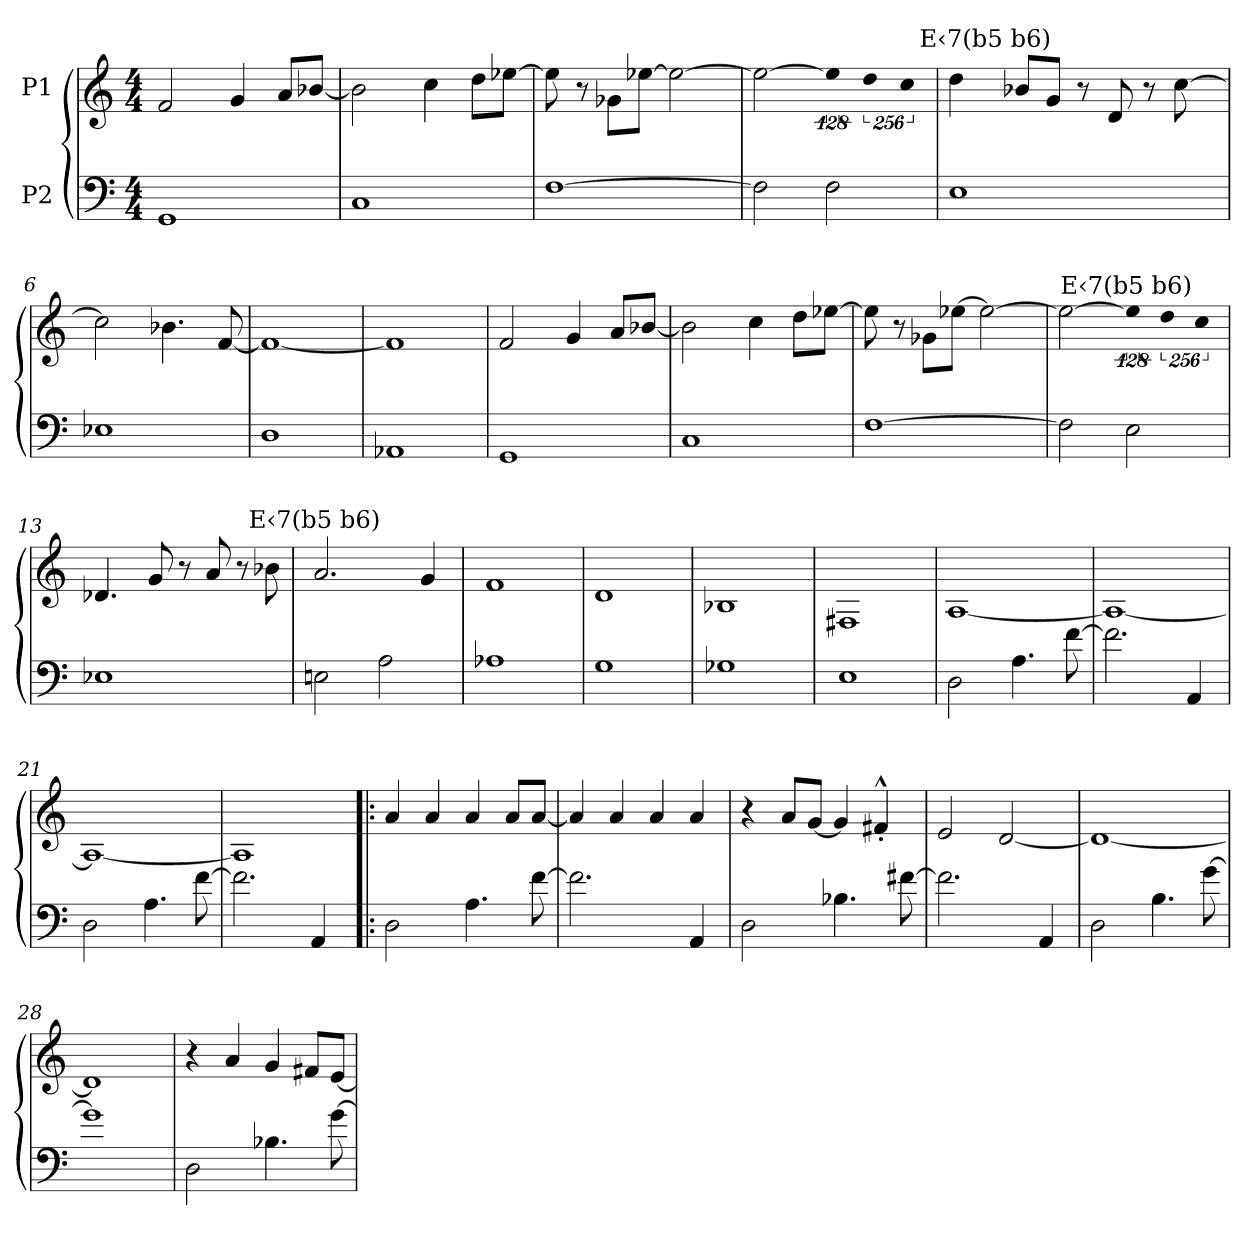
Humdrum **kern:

**kern	**kern
*part2	*part1
*staff2	*staff1
*I"P2	*I"P1
!!LO:PB:g=z
*clefF4	*clefG2
*ITrd7c12	*
*k[]	*k[]
*M4/4	*M4/4
=1	=1
1GGGi	2fi/
.	4gi/
.	8ai/L
.	[<8b-Xi/J
=2	=2
1CCi	2b-i\]
.	4cci\
.	8ddi\L
.	[>8ee-Xi\J
=3	=3
[>1FFi	8ee-i\]
.	8r
.	8g-Xi\L
.	[>8ee-Xi\J
.	2ee-i\_>
=4	=4
2FFi\]	2ee-i\_>
!	!LO:N:vis=4
2FFi\	512%85ee-i\]
!	!LO:N:vis=4
.	1024%171ddi\
!	!LO:N:vis=4
.	1024%171cci\
!!LO:LB:g=z
=5	=5
*	*^
1EEi	4ddi\	8ryy
.	.	256.ryy
!	!	!LO:TX:a:cj:t=E‹7(b5 b6)
.	.	2ryy
.	8b-Xi/L	.
.	8gi/J	.
.	8r	.
.	8di/	.
.	.	4ryy
.	8r	.
.	[>8cci\	.
.	.	16ryy
.	.	32ryy
.	.	64ryy
.	.	128ryy
.	.	512ryy
*	*v	*v
=6	=6
1EE-Xi	2cci\]
.	4.b-Xi\
.	[<8fi/
=7	=7
1DDi	1fi_<
=8	=8
1AAA-Xi	1fi]
!!LO:LB:g=z
=9	=9
1GGGi	2fi/
.	4gi/
.	8ai/L
.	[<8b-Xi/J
=10	=10
1CCi	2b-i\]
.	4cci\
.	8ddi\L
.	[>8ee-Xi\J
=11	=11
[>1FFi	8ee-i\]
.	8r
.	8g-Xi\L
.	[>8ee-Xi\J
.	2ee-i\_>
=12	=12
2FFi\]	2ee-i\_>
!	!LO:TX:a:cj:t=E‹7(b5 b6)
!	!LO:N:vis=4
2EEi\	512%85ee-i\]
!	!LO:N:vis=4
.	1024%171ddi\
!	!LO:N:vis=4
.	1024%171cci\
!!LO:LB:g=z
=13	=13
1EE-Xi	4.d-Xi/
.	8gi/
.	8r
.	8ai/
.	8r
.	8b-Xi\
=14	=14
!	!LO:TX:a:cj:t=E‹7(b5 b6)
2EEni\	2.ai/
2AAi\	.
.	4gi/
=15	=15
1AA-Xi	1fi
=16	=16
1GGi	1di
!!LO:PB:g=z
=17	=17
1GG-Xi	1B-Xi
=18	=18
1EEi	1F#Xi
=19	=19
2DDi\	[<1Ai
4.AAi\	.
[>8Fi\	.
=20	=20
2.Fi\]	1Ai_<
4AAAi/	.
=21	=21
2DDi\	1Ai_<
4.AAi\	.
[>8Fi\	.
=22	=22
2.Fi\]	1Ai]
4AAAi/	.
!!LO:LB:g=z
=23!|:	=23!|:
2DDi\	4ai/
.	4ai/
4.AAi\	4ai/
.	8ai/L
[>8Fi\	[<8ai/J
=24	=24
2.Fi\]	4ai/]
.	4ai/
.	4ai/
4AAAi/	4ai/
=25	=25
2DDi\	4r
.	8ai/L
.	[<8gi/J
4.BB-Xi\	4gi/]
.	4f#X'^^i/
[>8F#Xi\	.
=26	=26
2.F#i\]	2ei/
.	[<2di/
4AAAi/	.
!!LO:LB:g=z
=27	=27
2DDi\	1di_<
4.BBi\	.
[>8Gi\	.
=28	=28
1Gi]	1di]
=29	=29
2DDi\	4r
.	4ai/
4.BB-Xi\	4gi/
.	8f#Xi/L
[>8Gi\	[<8ei/J
=	=
*-	*-
